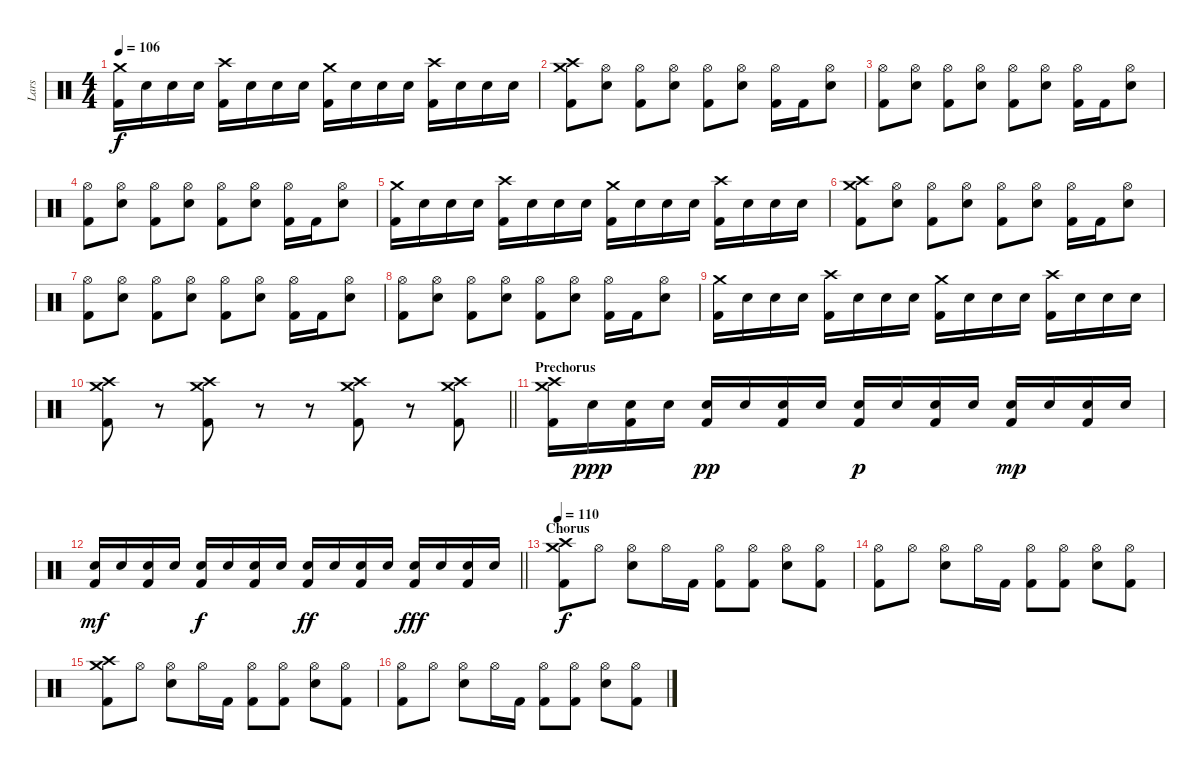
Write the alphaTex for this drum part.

\track ("Lars" "Lars") {instrument percussion}
\staff {score}
\articulation defaults
\ts (4 4)
\tempo 106
\clef neutral
\ks c
("Crash medium (hit)" "Kick (hit) 2").16{dy f} "Electric Snare (hit)".16 "Electric Snare (hit)".16 "Electric Snare (hit)".16 ("Crash high (hit)" "Kick (hit) 2").16 "Electric Snare (hit)".16 "Electric Snare (hit)".16 "Electric Snare (hit)".16 ("Crash medium (hit)" "Kick (hit) 2").16 "Electric Snare (hit)".16 "Electric Snare (hit)".16 "Electric Snare (hit)".16 ("Crash high (hit)" "Kick (hit) 2").16 "Electric Snare (hit)".16 "Electric Snare (hit)".16 "Electric Snare (hit)".16 |
("Crash medium (hit)" "Crash high (hit)" "Kick (hit) 2").8 ("Hi-Hat (open)" "Electric Snare (hit)").8 ("Hi-Hat (open)" "Kick (hit) 2").8 ("Hi-Hat (open)" "Electric Snare (hit)").8 ("Hi-Hat (open)" "Kick (hit) 2").8 ("Hi-Hat (open)" "Electric Snare (hit)").8 ("Hi-Hat (open)" "Kick (hit) 2").16 "Kick (hit) 2".16 ("Hi-Hat (open)" "Electric Snare (hit)").8 |
("Hi-Hat (open)" "Kick (hit) 2").8 ("Hi-Hat (open)" "Electric Snare (hit)").8 ("Hi-Hat (open)" "Kick (hit) 2").8 ("Hi-Hat (open)" "Electric Snare (hit)").8 ("Hi-Hat (open)" "Kick (hit) 2").8 ("Hi-Hat (open)" "Electric Snare (hit)").8 ("Hi-Hat (open)" "Kick (hit) 2").16 "Kick (hit) 2".16 ("Hi-Hat (open)" "Electric Snare (hit)").8 |
("Hi-Hat (open)" "Kick (hit) 2").8 ("Hi-Hat (open)" "Electric Snare (hit)").8 ("Hi-Hat (open)" "Kick (hit) 2").8 ("Hi-Hat (open)" "Electric Snare (hit)").8 ("Hi-Hat (open)" "Kick (hit) 2").8 ("Hi-Hat (open)" "Electric Snare (hit)").8 ("Hi-Hat (open)" "Kick (hit) 2").16 "Kick (hit) 2".16 ("Hi-Hat (open)" "Electric Snare (hit)").8 |
("Crash medium (hit)" "Kick (hit) 2").16 "Electric Snare (hit)".16 "Electric Snare (hit)".16 "Electric Snare (hit)".16 ("Crash high (hit)" "Kick (hit) 2").16 "Electric Snare (hit)".16 "Electric Snare (hit)".16 "Electric Snare (hit)".16 ("Crash medium (hit)" "Kick (hit) 2").16 "Electric Snare (hit)".16 "Electric Snare (hit)".16 "Electric Snare (hit)".16 ("Crash high (hit)" "Kick (hit) 2").16 "Electric Snare (hit)".16 "Electric Snare (hit)".16 "Electric Snare (hit)".16 |
("Crash medium (hit)" "Crash high (hit)" "Kick (hit) 2").8 ("Hi-Hat (open)" "Electric Snare (hit)").8 ("Hi-Hat (open)" "Kick (hit) 2").8 ("Hi-Hat (open)" "Electric Snare (hit)").8 ("Hi-Hat (open)" "Kick (hit) 2").8 ("Hi-Hat (open)" "Electric Snare (hit)").8 ("Hi-Hat (open)" "Kick (hit) 2").16 "Kick (hit) 2".16 ("Hi-Hat (open)" "Electric Snare (hit)").8 |
("Hi-Hat (open)" "Kick (hit) 2").8 ("Hi-Hat (open)" "Electric Snare (hit)").8 ("Hi-Hat (open)" "Kick (hit) 2").8 ("Hi-Hat (open)" "Electric Snare (hit)").8 ("Hi-Hat (open)" "Kick (hit) 2").8 ("Hi-Hat (open)" "Electric Snare (hit)").8 ("Hi-Hat (open)" "Kick (hit) 2").16 "Kick (hit) 2".16 ("Hi-Hat (open)" "Electric Snare (hit)").8 |
("Hi-Hat (open)" "Kick (hit) 2").8 ("Hi-Hat (open)" "Electric Snare (hit)").8 ("Hi-Hat (open)" "Kick (hit) 2").8 ("Hi-Hat (open)" "Electric Snare (hit)").8 ("Hi-Hat (open)" "Kick (hit) 2").8 ("Hi-Hat (open)" "Electric Snare (hit)").8 ("Hi-Hat (open)" "Kick (hit) 2").16 "Kick (hit) 2".16 ("Hi-Hat (open)" "Electric Snare (hit)").8 |
("Crash medium (hit)" "Kick (hit) 2").16 "Electric Snare (hit)".16 "Electric Snare (hit)".16 "Electric Snare (hit)".16 ("Crash high (hit)" "Kick (hit) 2").16 "Electric Snare (hit)".16 "Electric Snare (hit)".16 "Electric Snare (hit)".16 ("Crash medium (hit)" "Kick (hit) 2").16 "Electric Snare (hit)".16 "Electric Snare (hit)".16 "Electric Snare (hit)".16 ("Crash high (hit)" "Kick (hit) 2").16 "Electric Snare (hit)".16 "Electric Snare (hit)".16 "Electric Snare (hit)".16 |
\barLineRight lightlight
("Crash medium (hit)" "Crash high (hit)" "Kick (hit) 2").8 r.8 ("Crash medium (hit)" "Crash high (hit)" "Kick (hit) 2").8 r.8 r.8 ("Crash medium (hit)" "Crash high (hit)" "Kick (hit) 2").8 r.8 ("Crash medium (hit)" "Crash high (hit)" "Kick (hit) 2").8 |
\section ("" "Prechorus")
("Crash medium (hit)" "Crash high (hit)" "Kick (hit) 2").16 "Electric Snare (hit)".16{dy ppp} ("Electric Snare (hit)" "Kick (hit) 2").16 "Electric Snare (hit)".16 ("Electric Snare (hit)" "Kick (hit) 2").16{dy pp} "Electric Snare (hit)".16 ("Electric Snare (hit)" "Kick (hit) 2").16 "Electric Snare (hit)".16 ("Electric Snare (hit)" "Kick (hit) 2").16{dy p} "Electric Snare (hit)".16 ("Electric Snare (hit)" "Kick (hit) 2").16 "Electric Snare (hit)".16 ("Electric Snare (hit)" "Kick (hit) 2").16{dy mp} "Electric Snare (hit)".16 ("Electric Snare (hit)" "Kick (hit) 2").16 "Electric Snare (hit)".16 |
\barLineRight lightlight
("Electric Snare (hit)" "Kick (hit) 2").16{dy mf} "Electric Snare (hit)".16 ("Electric Snare (hit)" "Kick (hit) 2").16 "Electric Snare (hit)".16 ("Electric Snare (hit)" "Kick (hit) 2").16{dy f} "Electric Snare (hit)".16 ("Electric Snare (hit)" "Kick (hit) 2").16 "Electric Snare (hit)".16 ("Electric Snare (hit)" "Kick (hit) 2").16{dy ff} "Electric Snare (hit)".16 ("Electric Snare (hit)" "Kick (hit) 2").16 "Electric Snare (hit)".16 ("Electric Snare (hit)" "Kick (hit) 2").16{dy fff} "Electric Snare (hit)".16 ("Electric Snare (hit)" "Kick (hit) 2").16 "Electric Snare (hit)".16 |
\section ("" "Chorus")
\tempo 110
("Crash medium (hit)" "Crash high (hit)" "Kick (hit) 2").8{dy f} "Hi-Hat (open)".8 ("Hi-Hat (open)" "Electric Snare (hit)").8 "Hi-Hat (open)".16 "Kick (hit) 2".16 ("Hi-Hat (open)" "Kick (hit) 2").8 ("Hi-Hat (open)" "Kick (hit) 2").8 ("Hi-Hat (open)" "Electric Snare (hit)").8 ("Hi-Hat (open)" "Kick (hit) 2").8 |
("Hi-Hat (open)" "Kick (hit) 2").8 "Hi-Hat (open)".8 ("Hi-Hat (open)" "Electric Snare (hit)").8 "Hi-Hat (open)".16 "Kick (hit) 2".16 ("Hi-Hat (open)" "Kick (hit) 2").8 ("Hi-Hat (open)" "Kick (hit) 2").8 ("Hi-Hat (open)" "Electric Snare (hit)").8 ("Hi-Hat (open)" "Kick (hit) 2").8 |
("Crash medium (hit)" "Crash high (hit)" "Kick (hit) 2").8 "Hi-Hat (open)".8 ("Hi-Hat (open)" "Electric Snare (hit)").8 "Hi-Hat (open)".16 "Kick (hit) 2".16 ("Hi-Hat (open)" "Kick (hit) 2").8 ("Hi-Hat (open)" "Kick (hit) 2").8 ("Hi-Hat (open)" "Electric Snare (hit)").8 ("Hi-Hat (open)" "Kick (hit) 2").8 |
("Hi-Hat (open)" "Kick (hit) 2").8 "Hi-Hat (open)".8 ("Hi-Hat (open)" "Electric Snare (hit)").8 "Hi-Hat (open)".16 "Kick (hit) 2".16 ("Hi-Hat (open)" "Kick (hit) 2").8 ("Hi-Hat (open)" "Kick (hit) 2").8 ("Hi-Hat (open)" "Electric Snare (hit)").8 ("Hi-Hat (open)" "Kick (hit) 2").8
